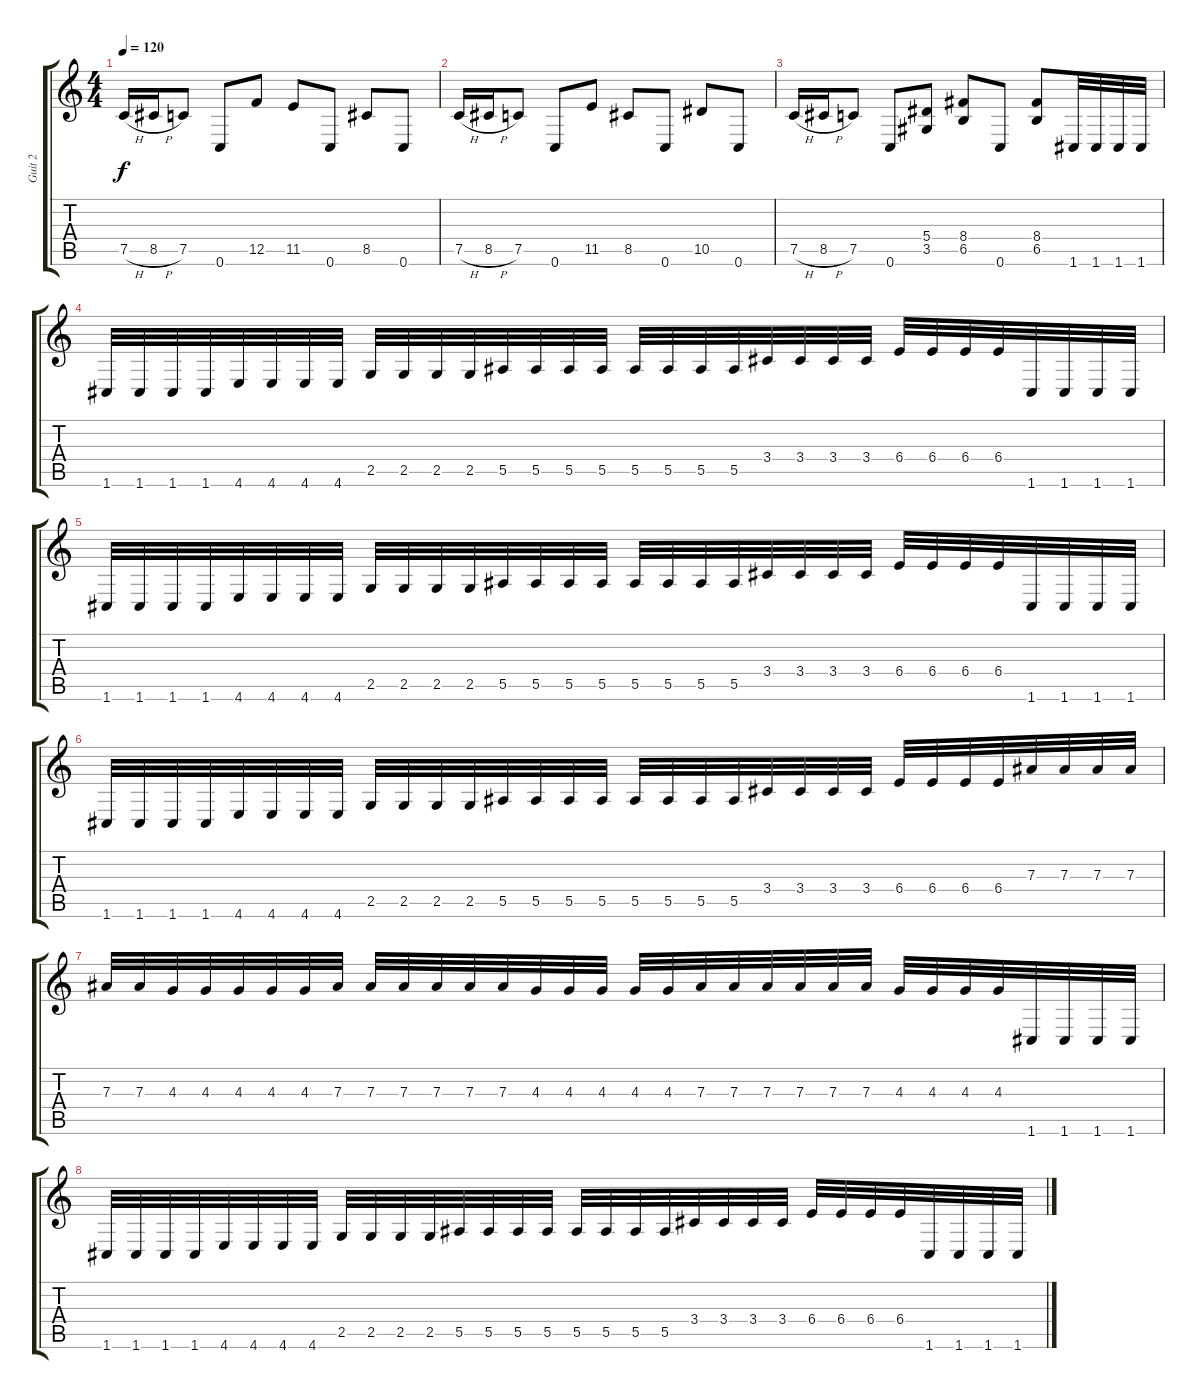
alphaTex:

\track ("Guit 2" "Guit 2") {instrument distortionguitar}
\staff {score tabs}
\tuning (C4 G3 Eb3 Bb2 F2 C2) {hide}
\ts (4 4)
\tempo 120
\clef g2
\ks c
7.5{h}.16{dy f} 8.5{h}.16 7.5.8 0.6.8 12.5.8 11.5.8 0.6.8 8.5.8 0.6.8 |
7.5{h}.16 8.5{h}.16 7.5.8 0.6.8 11.5.8 8.5.8 0.6.8 10.5.8 0.6.8 |
7.5{h}.16 8.5{h}.16 7.5.8 0.6.8 (5.4 3.5).8 (8.4 6.5).8 0.6.8 (8.4 6.5).8 1.6.32 1.6.32 1.6.32 1.6.32 |
1.6.32 1.6.32 1.6.32 1.6.32 4.6.32 4.6.32 4.6.32 4.6.32 2.5.32 2.5.32 2.5.32 2.5.32 5.5.32 5.5.32 5.5.32 5.5.32 5.5.32 5.5.32 5.5.32 5.5.32 3.4.32 3.4.32 3.4.32 3.4.32 6.4.32 6.4.32 6.4.32 6.4.32 1.6.32 1.6.32 1.6.32 1.6.32 |
1.6.32 1.6.32 1.6.32 1.6.32 4.6.32 4.6.32 4.6.32 4.6.32 2.5.32 2.5.32 2.5.32 2.5.32 5.5.32 5.5.32 5.5.32 5.5.32 5.5.32 5.5.32 5.5.32 5.5.32 3.4.32 3.4.32 3.4.32 3.4.32 6.4.32 6.4.32 6.4.32 6.4.32 1.6.32 1.6.32 1.6.32 1.6.32 |
1.6.32 1.6.32 1.6.32 1.6.32 4.6.32 4.6.32 4.6.32 4.6.32 2.5.32 2.5.32 2.5.32 2.5.32 5.5.32 5.5.32 5.5.32 5.5.32 5.5.32 5.5.32 5.5.32 5.5.32 3.4.32 3.4.32 3.4.32 3.4.32 6.4.32 6.4.32 6.4.32 6.4.32 7.3.32 7.3.32 7.3.32 7.3.32 |
7.3.32 7.3.32 4.3.32 4.3.32 4.3.32 4.3.32 4.3.32 7.3.32 7.3.32 7.3.32 7.3.32 7.3.32 7.3.32 4.3.32 4.3.32 4.3.32 4.3.32 4.3.32 7.3.32 7.3.32 7.3.32 7.3.32 7.3.32 7.3.32 4.3.32 4.3.32 4.3.32 4.3.32 1.6.32 1.6.32 1.6.32 1.6.32 |
1.6.32 1.6.32 1.6.32 1.6.32 4.6.32 4.6.32 4.6.32 4.6.32 2.5.32 2.5.32 2.5.32 2.5.32 5.5.32 5.5.32 5.5.32 5.5.32 5.5.32 5.5.32 5.5.32 5.5.32 3.4.32 3.4.32 3.4.32 3.4.32 6.4.32 6.4.32 6.4.32 6.4.32 1.6.32 1.6.32 1.6.32 1.6.32
